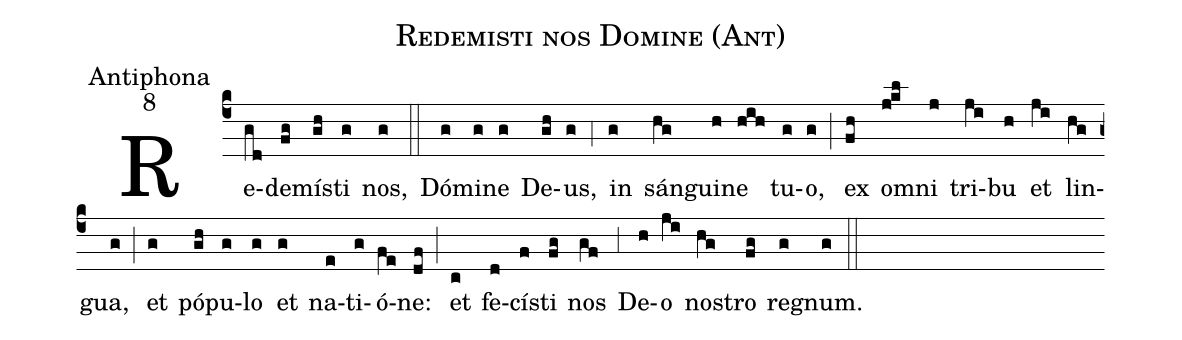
name:Redemisti nos Domine (Ant);
office-part:Antiphona;
mode:8;
%%
(c4) Re(gd)de(fg)mí(gh)sti(g) nos,(g) (::) Dó(g)mi(g)ne(g) De(gh)us,(g) (;4) in(g) sán(hg)gui(h)ne(hih) tu(g)o,(g) (;) ex(fh) o(j!kl)mni(j) tri(ji)bu(h) et(ji) lin(hg)gua,(g) (;) et(g) pó(gh)pu(g)lo(g) et(g) na(e)ti(g)ó(fe)ne:(df) (;) et(c) fe(d)cí(f)sti(fg) nos(gf) (;3) De(h)o(ji) no(hg)stro(fg) re(g)gnum.(g) (::)
